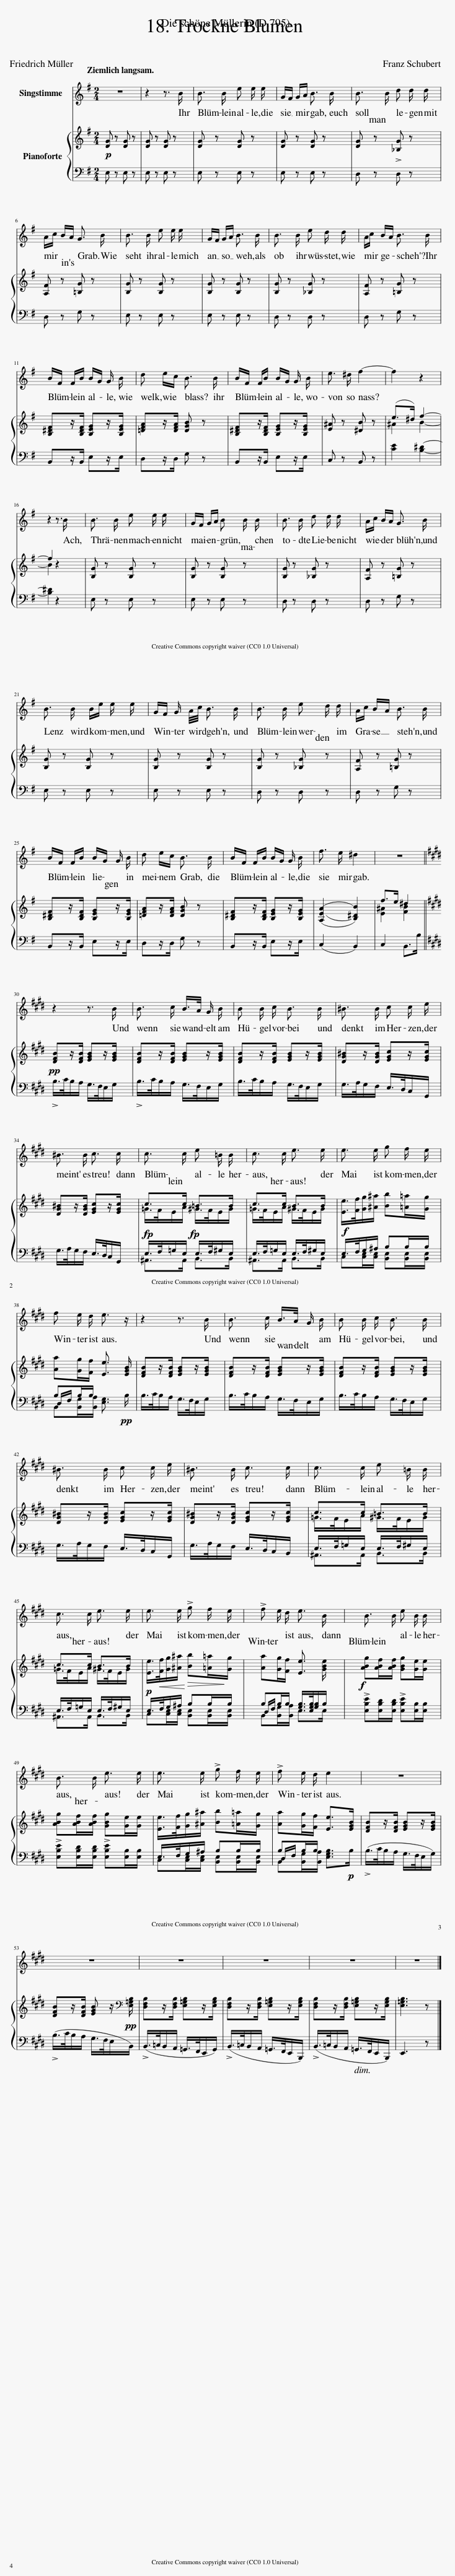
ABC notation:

X:1
%%score 1 { ( 2 4 ) | ( 3 5 6 ) }
L:1/8
Q:1/4=36
M:2/4
I:linebreak $
K:G
V:1 treble
V:2 treble
V:4 treble
V:3 bass
V:5 bass
V:6 bass
V:1
 z4 | z2 z3/2!mp! B/ | B3/2 B/ e e/ e/ | G/F/ G/A/ B3/2 B/ | B3/2 B/ d d/ d/ |$ %5
 A/c/ B/A/ G3/2 B/ | B3/2 B/ e e/ e/ | G/F/ G/A/ B3/2 B/ | B3/2 B/ e d/ d/ | A/c/ B/A/ B3/2 B/ |$ %10
 B/F/ F/B/ B/G/ G/ B/ | d e/c/ B3/2 B/ | B/F/ F/B/ B/G/ G/ B/ | e3/2 ^d/ f2- | f2 z2 |$ %15
 z2 z3/2 B/ | B3/2 B/ e e/ e/ | G/F/ G/A/ B B/ B/ | B3/2 B/ d d/ d/ | A/c/ B/A/ G3/2 B/ |$ %20
 B3/2 B/ B/e/ e/ e/ | G/F/ G/ A/4c/4 B3/2 B/ | B3/2 B/ e d/ d/ | A/c/ B/A/ B3/2 B/ |$ B/F/ F/B/ B/G/ G/ B/ | %25
 d e/c/ B3/2 B/ | B/F/ F/B/ B/G/ G/ B/ | f3/2 e/ ^d2 | z4 ||$[K:E][Q:1/4=46] z2 z3/2 B/ | %30
 B3/2 c/ B/>A/ G/ B/ | B B/ c/ B3/2 B/ | ^B3/2 B/ c c/ e/ |$ ^B3/2 B/ c3/2 c/ |!<(! c3/2 c/ e =B/ B/ | %35
 c3/2 c/ e3/2 e/!<)! |!f! e3/2 e/ g f/ e/ |$ f e/ d/ e3/2 z/ | z2 z3/2[Q:1/4=40]!p! B/ | B3/2 c/ B/>A/ G/ B/ | %40
 B B/ c/ B3/2 B/ |$ ^B3/2 B/ c c/ e/ | ^B3/2 B/ c3/2 c/ | c3/2 c/ e =B/ B/ |$ c3/2 c/ e3/2 e/ | %45
 e3/2 e/ !>!g f/!<(! e/ | !>!f e/ d/ e3/2[Q:1/4=50] B/!<)! |!f! B3/2 B/ e B/ B/ |$ B3/2 B/ e3/2 e/ |[Q:1/4=48] e3/2[Q:1/4=44] e/[Q:1/4=43] !>!g[Q:1/4=41] f/[Q:1/4=40] e/[Q:1/4=46][Q:1/4=45] | %50
[Q:1/4=39] !>!f[Q:1/4=36] e/[Q:1/4=35] d/[Q:1/4=34] e2[Q:1/4=37][Q:1/4=31] |[Q:1/4=46] z4 |$ z4 | z4 | z4 | %55
 z4 | z4 |] %57
V:2
 [DG] z [DG] z | [DG] z [DG] z | [DG] z [DG] z | [DG] z [DG] z | [DG] z [_B,G] z |$ %5
 [A,F] z [=B,G] z | [B,G] z [B,G] z | [B,G] z [B,G] z | [B,G] z [_B,G] z | [A,F] z [=B,G] z |$ %10
 [B,^DF]z/[B,DF]/ [B,EG]z/[B,EG]/ | [=DFA]z/[DFA]/ [DGB] z | [B,^DF]z/[B,DF]/ [B,EG]z/[B,EG]/ | [E^A] z [^DB] z | (e>^d) f2- |$ %15
 f2 z2 | [B,G] z [B,G] z | [B,G] z [B,G] z | [B,G] z [_B,G] z | [A,F] z [=B,G] z |$ %20
 [B,G] z [B,G] z | [B,G] z [B,G] z | [B,G] z [_B,G] z | [A,F] z [=B,G] z |$ [B,^DF]z/[B,DF]/ [B,EG]z/[B,EG]/ | %25
 [=DFA]z/[DFA]/ [DGB] z | [B,^DF]z/[B,DF]/ [B,EG]z/[B,EG]/ | ((([A,EA]2 [B,^DB]2))) | f>e ^d2 ||$[K:E] [DFB]z/[DFB]/ [EGB]z/[EGB]/ | %30
 [DFB]z/[DFB]/ [EGB]z/[EGB]/ | [DFB]z/[DFB]/ [EGB]z/[EGB]/ | [DG^B]z/[DGB]/ [EGc]z/[EGc]/ |$ [DG^B]z/[DGB]/ [EGc]z/[EGc]/ | c>c =B>B | %35
 c>c B>B | [Ee]/>[Ff]/[Gg]/[^A^a]/ [Bb][=A=a]/[Gg]/ |$ [Aa][Gg]/[Ff]/ [Ee]3/2 [EGB]/ | [DFB]z/[DFB]/ [EGB]z/[EGB]/ | [DFB]z/[DFB]/ [EGB]z/[EGB]/ | %40
 [DFB]z/[DFB]/ [EGB]z/[EGB]/ |$ [DG^B]z/[DGB]/ [EGc]z/[EGc]/ | [DG^B]z/[DGB]/ [EGc]z/[EGc]/ | c>c =B>B |$ c>c B>B | %45
 [Ee]/>!<(![Ff]/[Gg]/[^A^a]/!<)!!>(! [Bb][=A=a]/!>)![Gg]/ | [Aa][Gg]/[Ff]/ [Ee]3/2 [GBe]/ | [ABg][ABf]/[ABf]/ [GBg][Ge]/[Ge]/ |$ [ABg][ABf]/[ABf]/ [GBg][Ge]/[Ge]/ | [Ee]/>[Ff]/[Gg]/[^A^a]/ [Bb][=A=a]/[Gg]/ | %50
 [Aa][Gg]/[Ff]/ [Ee]>[EGB] | [DFB]z/[DFB]/ [EGB]z/[EGB]/ |$ [DFB]z/[DFB]/ [EGB] z/[K:bass] [E,=G,B,]/ | [D,F,B,]z/[D,F,B,]/ [E,=G,B,]z/[E,G,B,]/ | [D,F,B,]z/[D,F,B,]/ [E,=G,B,]z/[E,G,B,]/ | %55
 [D,F,B,]z/[D,F,B,]/ [E,=G,B,]z/[E,G,B,]/ | [E,=G,B,]3 z |] %57
V:3
!p! E, z E, z | E, z E, z | E, z E, z | E, z E, z | D, z !>!D, z |$ %5
 D, z G, z | E, z E, z | E, z E, z | D, z D, z | D, z G, z |$ %10
 B,,z/B,,/ E,z/E,/ | D,z/D,/ G, z | B,,z/B,,/ E,z/E,/ | C, z B,, z | [CE]2 [B,^D]2- |$ %15
 [B,^D]2 z2 | E, z E, z | E, z E, z | D, z D, z | D, z G, z |$ %20
 E, z E, z | E, z E, z | D, z D, z | D, z G, z |$ B,,z/B,,/ E,z/E,/ | %25
 D,z/D,/ G, z | B,,z/B,,/ E,z/E,/ | (C,2 B,,2) | C,2 B,,>B, ||$[K:E]!pp! !>!B,/>C/B,/A,/ G,/>F,/E,/G,/ | %30
 !>!B,/>C/B,/A,/ G,/>F,/E,/G,/ | B,/>C/B,/A,/ G,/>F,/E,/G,/ | G,/>A,/G,/F,/ E,/>D,/C,/G,,/ |$ G,/>A,/G,/F,/ E,/>D,/C,/G,,/ | E,/>F,/=G,/E,/ E,/>F,/^G,/E,/ | %35
 E,/>F,/=G,/E,/ E,/>F,/^G,/E,/ |!f! E,/>F,/G,/^A,/ B,B,/B,/ |$ B,B,/B,/ [E,G,]3/2!pp! B,/ | B,/>C/B,/A,/ G,/>F,/E,/G,/ | B,/>C/B,/A,/ G,/>F,/E,/G,/ | %40
 B,/>C/B,/A,/ G,/>F,/E,/G,/ |$ G,/>A,/G,/F,/ E,/>D,/C,/G,,/ | G,/>A,/G,/F,/ E,/>D,/C,/B,,/ | E,/>F,/=G,/E,/ E,/>F,/^G,/E,/ |$ E,/>F,/=G,/E,/ E,/>F,/^G,/E,/ | %45
!p! E,/>F,/G,/^A,/ B,B,/B,/ | B,B,/B,/ [G,B,]/>[E,G,B,]/[G,B,]/B,/ |!f! !>![E,B,E][E,B,D]/[E,B,D]/ !>![E,B,E][E,B,]/[E,B,]/ |$ !>![E,B,E][E,B,D]/[E,B,D]/ !>![E,B,E][E,B,]/[E,B,]/ | E,/>F,/G,/^A,/ B,B,/B,/ | %50
 B,B,/B,/ [E,G,B,]>!p!B, | (!>!B,/>C/B,/A,/ G,/>F,/E,/G,/) |$ (!>!B,/>C/B,/A,/ G,/>F,/E,/!pp!B,,/) | (!>!B,,/>=C,/B,,/A,,/ =G,,/>F,,/E,,/G,,/) | (!>!B,,/>=C,/B,,/A,,/ =G,,/>F,,/E,,/B,,,/) | %55
 (!>!B,,/>=C,/B,,/A,,/ =G,,/>F,,/E,,/B,,,/) | E,,3 z |] %57
V:4
 x4 | x4 | x4 | x4 | x4 |$ %5
 x4 | x4 | x4 | x4 | x4 |$ %10
 x4 | x4 | x4 | x4 | ^A2 B2- |$ %15
 B2 x2 | x4 | x4 | x4 | x4 |$ %20
 x4 | x4 | x4 | x4 |$ x4 | %25
 x4 | x4 | x4 | [E^A]2 [FB]2 ||$[K:E] x4 | %30
 x4 | x4 | x4 |$ x4 | =G/>!p!F/E/A/ ^G/>!p!F/E/G/ | %35
 =G/>F/E/A/ ^G/>F/E/G/ | x4 |$ x4 | x4 | x4 | %40
 x4 |$ x4 | x4 | =G/>F/E/A/ ^G/>F/E/G/ |$ =G/>F/E/A/ ^G/>F/E/G/ | %45
 x4 | x4 | x4 |$ x4 | x4 | %50
 x4 | x4 |$ x7/2[K:bass] x/ | x4 | x4 | %55
 x4 | x4 |] %57
V:5
 x4 | x4 | x4 | x4 | x4 |$ %5
 x4 | x4 | x4 | x4 | x4 |$ %10
 x4 | x4 | x4 | x4 | x4 |$ %15
 x4 | x4 | x4 | x4 | x4 |$ %20
 x4 | x4 | x4 | x4 |$ x4 | %25
 x4 | x4 | x4 | x4 ||$[K:E] x4 | %30
 x4 | x4 | x4 |$ x4 | ^A,,>A,, B,,>B,, | %35
 ^A,,>A,, B,,>B,, | C,[C,E,]/[C,E,]/ [B,,E,][B,,E,]/[B,,E,]/ |$ B,,[B,,G,]/[B,,A,]/ x2 | x4 | x4 | %40
 x4 |$ x4 | x4 | ^A,,>A,, B,,>B,, |$ ^A,,>A,, B,,>B,, | %45
 C,[C,E,]/[C,E,]/ [B,,E,][B,,E,]/[B,,E,]/ | B,,[B,,G,]/[B,,A,]/ E,>E, | x4 |$ x4 | C,[C,E,]/[C,E,]/ [B,,E,][B,,E,]/[B,,E,]/ | %50
 B,,[B,,G,]/[B,,A,]/ x2 | x4 |$ x4 | x4 | x4 | %55
 x4 | x4 |] %57
V:6
 x4 | x4 | x4 | x4 | x4 |$ %5
 x4 | x4 | x4 | x4 | x4 |$ %10
 x4 | x4 | x4 | x4 | x4 |$ %15
 x4 | x4 | x4 | x4 | x4 |$ %20
 x4 | x4 | x4 | x4 |$ x4 | %25
 x4 | x4 | x4 | x4 ||$[K:E] x4 | %30
 x4 | x4 | x4 |$ x4 | x4 | %35
 x4 | x4 |$ D,/F,/ x3 | x4 | x4 | %40
 x4 |$ x4 | x4 | x4 |$ x4 | %45
 x4 | D,/F,/ x3 | x4 |$ x4 | x4 | %50
 D,/F,/ x3 | x4 |$ x4 | x4 | x4 | %55
 x4 | x4 |] %57
